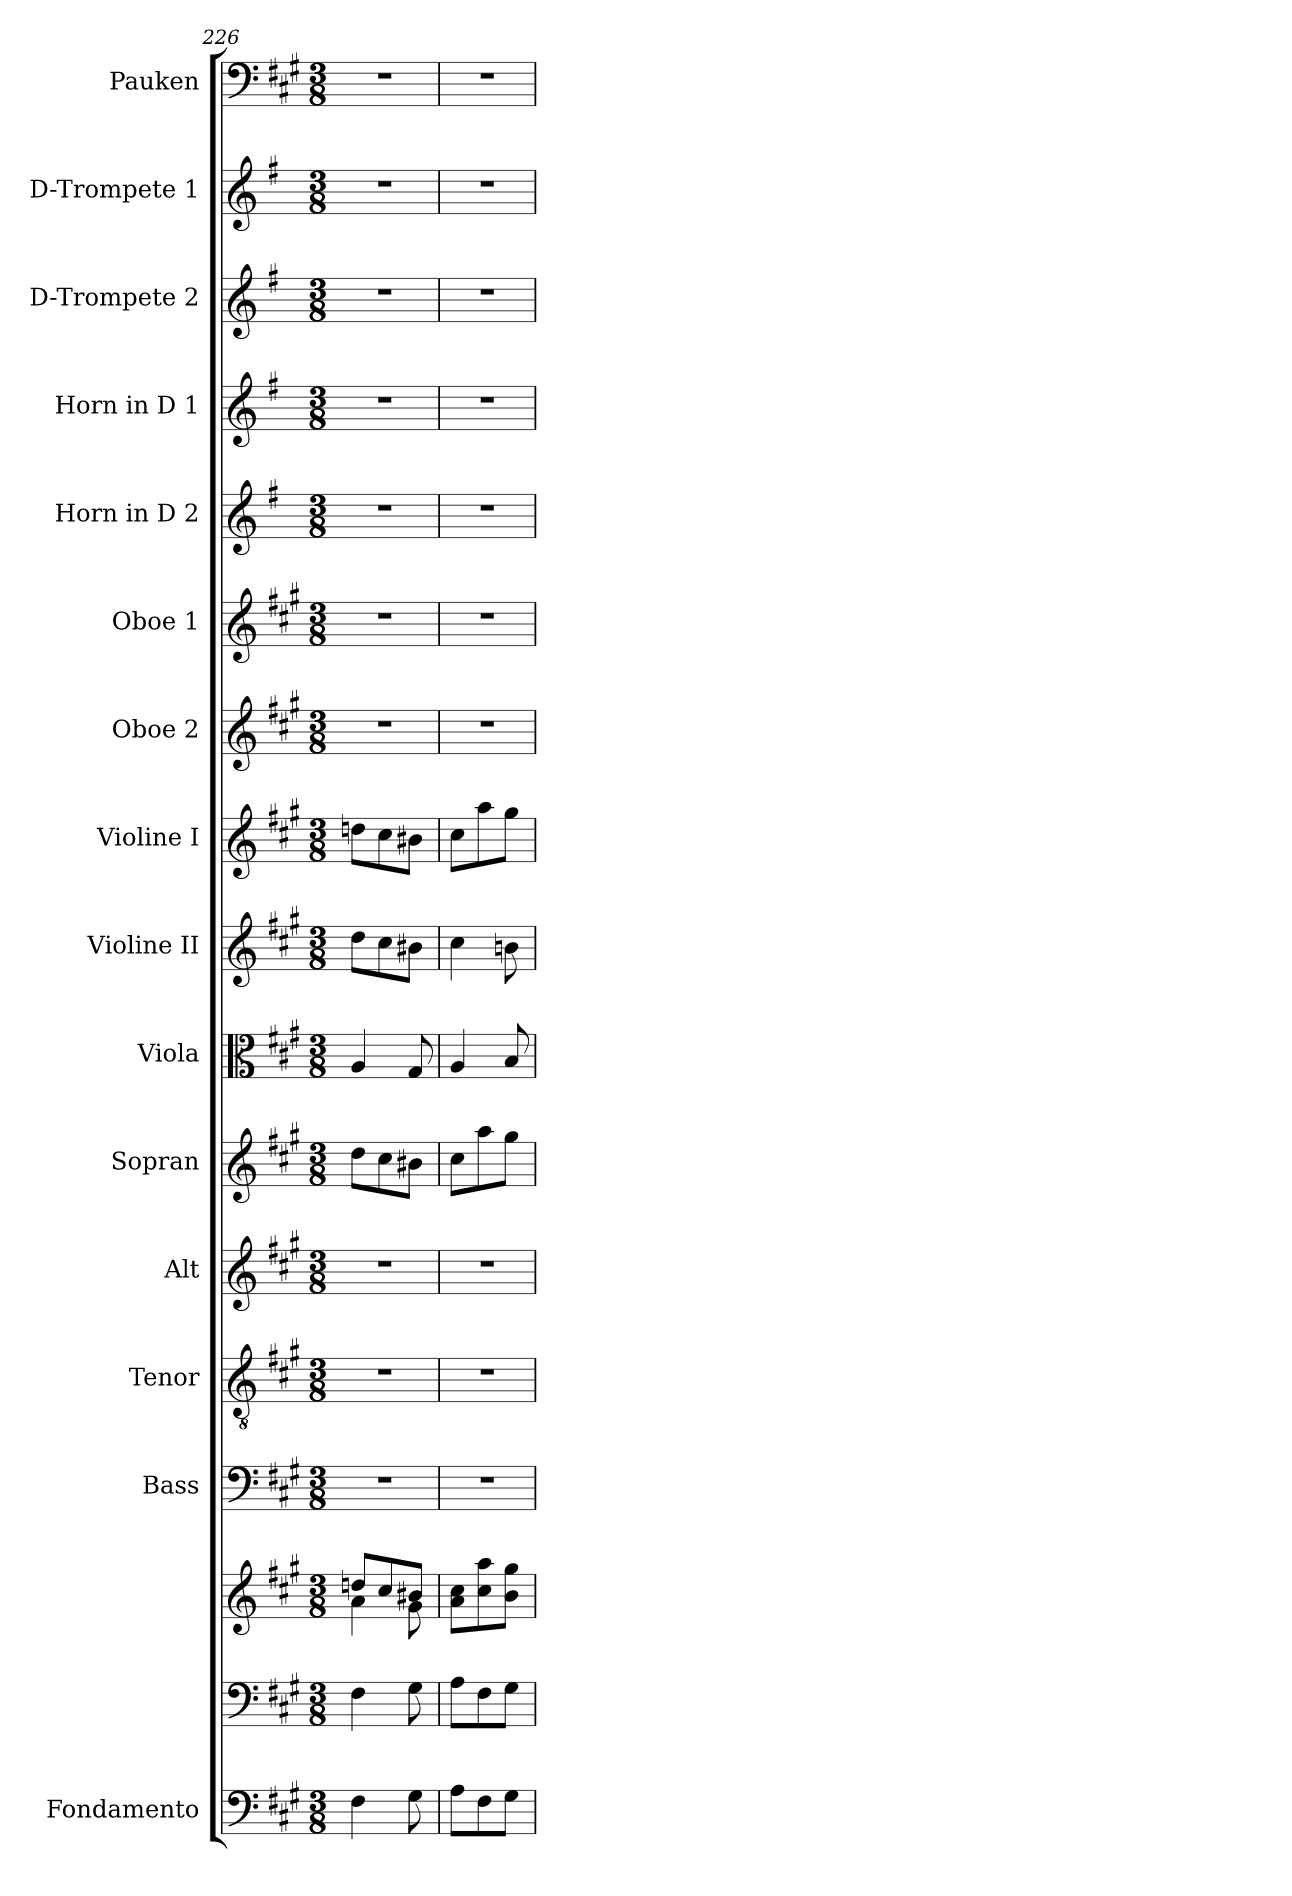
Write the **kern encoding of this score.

**kern	**kern	**kern	**kern	**kern	**kern	**kern	**kern	**kern	**kern	**kern	**kern	**kern	**kern	**kern	**kern	**kern
*part16	*part15	*part15	*part14	*part13	*part12	*part11	*part10	*part9	*part8	*part7	*part6	*part5	*part4	*part3	*part2	*part1
*staff17	*staff16	*staff15	*staff14	*staff13	*staff12	*staff11	*staff10	*staff9	*staff8	*staff7	*staff6	*staff5	*staff4	*staff3	*staff2	*staff1
*I"Fondamento	*	*	*I"Bass	*I"Tenor	*I"Alt	*I"Sopran	*I"Viola	*I"Violine II	*I"Violine I	*I"Oboe 2	*I"Oboe 1	*I"Horn in D 2	*I"Horn in D 1	*I"D-Trompete 2	*I"D-Trompete 1	*I"Pauken
*I'F.	*	*	*I'B.	*I'T.	*I'A.	*I'S.	*I'Vla.	*I'Vl. II	*I'Vl. I	*I'Ob. 2	*I'Ob. 1	*	*	*I'D Trp. 2	*I'D Trp. 1	*I'Pk.
*clefF4	*clefF4	*clefG2	*clefF4	*clefGv2	*clefG2	*clefG2	*clefC3	*clefG2	*clefG2	*clefG2	*clefG2	*clefG2	*clefG2	*clefG2	*clefG2	*clefF4
*ITrd7c12	*	*	*	*	*	*	*	*	*	*	*	*ITrd6c10	*ITrd6c10	*ITrd-1c-2	*ITrd-1c-2	*
*k[f#c#g#]	*k[f#c#g#]	*k[f#c#g#]	*k[f#c#g#]	*k[f#c#g#]	*k[f#c#g#]	*k[f#c#g#]	*k[f#c#g#]	*k[f#c#g#]	*k[f#c#g#]	*k[f#c#g#]	*k[f#c#g#]	*k[f#c#g#]	*k[f#c#g#]	*k[f#c#g#]	*k[f#c#g#]	*k[f#c#g#]
*A:	*A:	*A:	*A:	*A:	*A:	*A:	*A:	*A:	*A:	*A:	*A:	*A:	*A:	*A:	*A:	*A:
*M3/8	*M3/8	*M3/8	*M3/8	*M3/8	*M3/8	*M3/8	*M3/8	*M3/8	*M3/8	*M3/8	*M3/8	*M3/8	*M3/8	*M3/8	*M3/8	*M3/8
=226	=226	=226	=226	=226	=226	=226	=226	=226	=226	=226	=226	=226	=226	=226	=226	=226
*	*	*^	*	*	*	*	*	*	*	*	*	*	*	*	*	*
4FF#\	4F#\	8ddn/L	4a\	4.r	4.r	4.r	8dd\L	4A/	8dd\L	8ddn\L	4.r	4.r	4.r	4.r	4.r	4.r	4.r
.	.	8cc#/	.	.	.	.	8cc#\	.	8cc#\	8cc#\	.	.	.	.	.	.	.
8GG#\	8G#\	8b#X/J	8g#\	.	.	.	8b#X\J	8G#/	8b#X\J	8b#X\J	.	.	.	.	.	.	.
*	*	*v	*v	*	*	*	*	*	*	*	*	*	*	*	*	*	*
=227	=227	=227	=227	=227	=227	=227	=227	=227	=227	=227	=227	=227	=227	=227	=227	=227
8AA\L	8A\L	8a\ 8cc#\L	4.r	4.r	4.r	8cc#\L	4A/	4cc#\	8cc#\L	4.r	4.r	4.r	4.r	4.r	4.r	4.r
8FF#\	8F#\	8cc#\ 8aa\	.	.	.	8aa\	.	.	8aa\	.	.	.	.	.	.	.
8GG#\J	8G#\J	8b\ 8gg#\J	.	.	.	8gg#\J	8B/	8bn\	8gg#\J	.	.	.	.	.	.	.
=	=	=	=	=	=	=	=	=	=	=	=	=	=	=	=	=
*-	*-	*-	*-	*-	*-	*-	*-	*-	*-	*-	*-	*-	*-	*-	*-	*-
